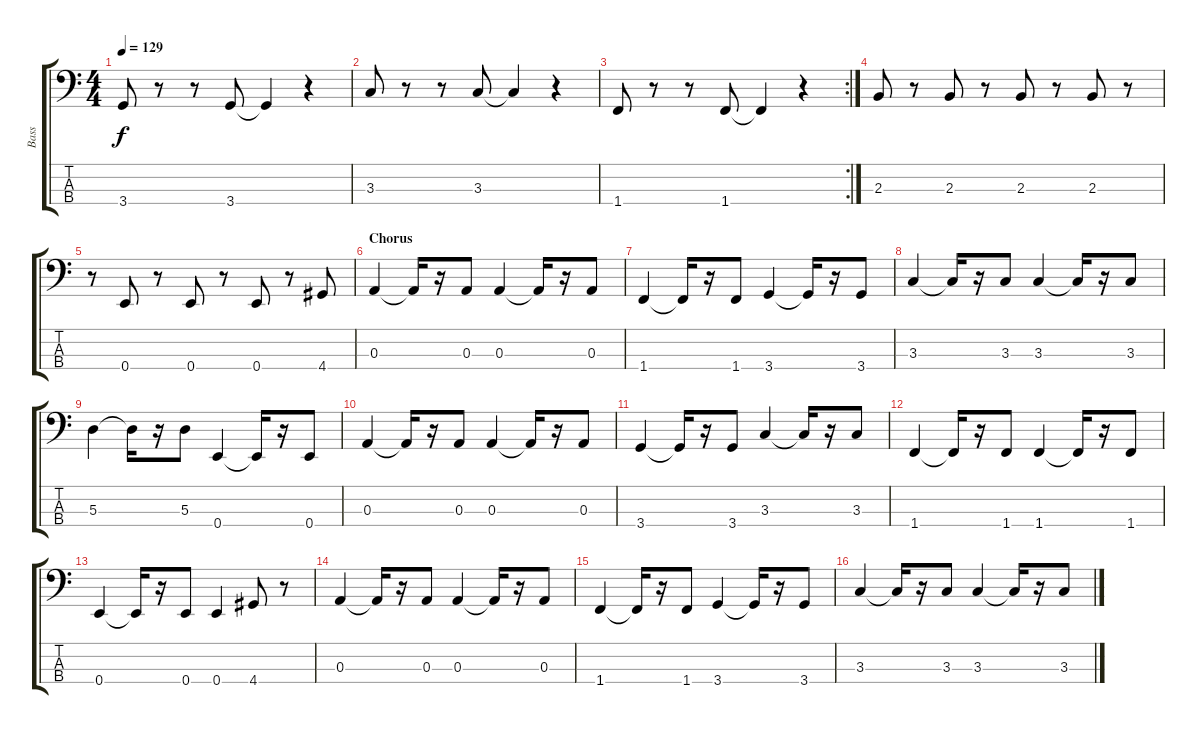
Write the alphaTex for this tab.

\track ("Bass" "Bass") {instrument electricbassfinger}
\staff {score tabs}
\tuning (G2 D2 A1 E1) {hide}
\ts (4 4)
\tempo 129
\clef f4
\ks c
3.4.8{dy f} r.8 r.8 3.4.8 3.4{t}.4 r.4 |
3.3.8 r.8 r.8 3.3.8 3.3{t}.4 r.4 |
\rc 2
1.4.8 r.8 r.8 1.4.8 1.4{t}.4 r.4 |
2.3.8 r.8 2.3.8 r.8 2.3.8 r.8 2.3.8 r.8 |
r.8 0.4.8 r.8 0.4.8 r.8 0.4.8 r.8 4.4.8 |
\section ("" "Chorus")
0.3.4 0.3{t}.16 r.16 0.3.8 0.3.4 0.3{t}.16 r.16 0.3.8 |
1.4.4 1.4{t}.16 r.16 1.4.8 3.4.4 3.4{t}.16 r.16 3.4.8 |
3.3.4 3.3{t}.16 r.16 3.3.8 3.3.4 3.3{t}.16 r.16 3.3.8 |
5.3.4 5.3{t}.16 r.16 5.3.8 0.4.4 0.4{t}.16 r.16 0.4.8 |
0.3.4 0.3{t}.16 r.16 0.3.8 0.3.4 0.3{t}.16 r.16 0.3.8 |
3.4.4 3.4{t}.16 r.16 3.4.8 3.3.4 3.3{t}.16 r.16 3.3.8 |
1.4.4 1.4{t}.16 r.16 1.4.8 1.4.4 1.4{t}.16 r.16 1.4.8 |
0.4.4 0.4{t}.16 r.16 0.4.8 0.4.4 4.4.8 r.8 |
0.3.4 0.3{t}.16 r.16 0.3.8 0.3.4 0.3{t}.16 r.16 0.3.8 |
1.4.4 1.4{t}.16 r.16 1.4.8 3.4.4 3.4{t}.16 r.16 3.4.8 |
3.3.4 3.3{t}.16 r.16 3.3.8 3.3.4 3.3{t}.16 r.16 3.3.8
